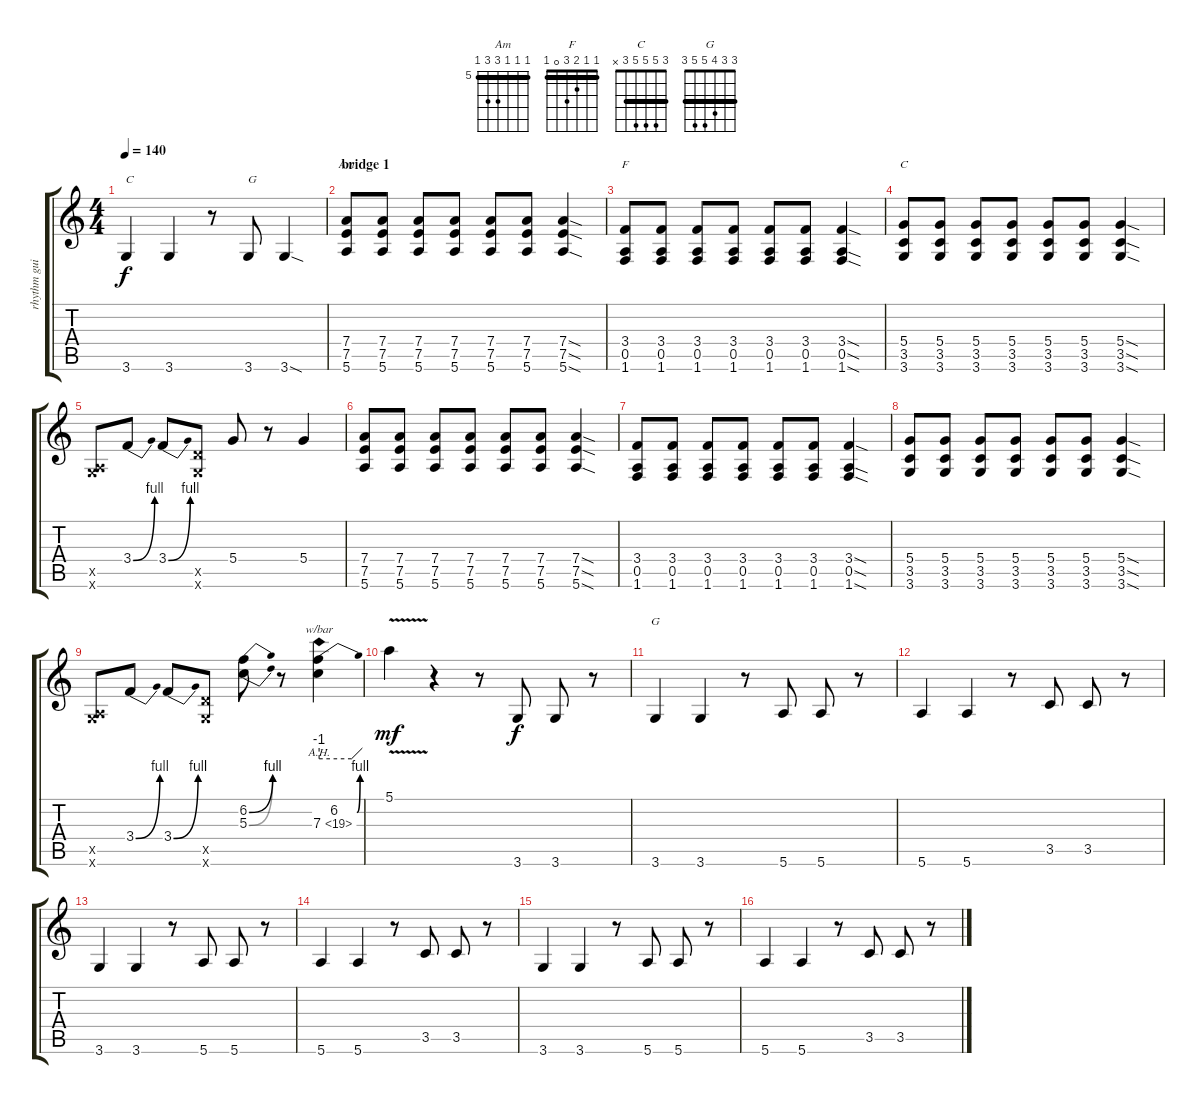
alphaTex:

\track ("rhythm guitar" "rhythm gui") {instrument distortionguitar}
\staff {score tabs}
\tuning (E4 B3 G3 D3 A2 E2) {hide}
\chord ("Am" 5 5 5 7 7 5) {firstfret 5 barre 5}
\chord ("F" 1 1 2 3 0 1) {barre 1}
\chord ("C" 3 5 5 5 3 x) {barre 3}
\chord ("G" 3 3 4 5 5 3) {barre 3}
\ts (4 4)
\tempo 140
\clef g2
\ks c
3.6.4{txt "C" dy f} 3.6.4 r.8 3.6.8{txt "G"} 3.6{sod}.4 |
\section ("" "bridge 1")
(7.4 7.5 5.6).8{ch "Am"} (7.4 7.5 5.6).8 (7.4 7.5 5.6).8 (7.4 7.5 5.6).8 (7.4 7.5 5.6).8 (7.4 7.5 5.6).8 (7.4{sod} 7.5{sod} 5.6{sod}).4 |
(3.4 0.5 1.6).8{ch "F"} (3.4 0.5 1.6).8 (3.4 0.5 1.6).8 (3.4 0.5 1.6).8 (3.4 0.5 1.6).8 (3.4 0.5 1.6).8 (3.4{sod} 0.5{sod} 1.6{sod}).4 |
(5.4 3.5 3.6).8{ch "C"} (5.4 3.5 3.6).8 (5.4 3.5 3.6).8 (5.4 3.5 3.6).8 (5.4 3.5 3.6).8 (5.4 3.5 3.6).8 (5.4{sod} 3.5{sod} 3.6{sod}).4 |
(0.5{x} 3.6{x}).8 3.4{be (bend 0 0 60 4)}.8 3.4{be (bend 0 0 60 4)}.8 (5.5{x} 3.6{x}).8 5.4.8 r.8 5.4.4 |
(7.4 7.5 5.6).8 (7.4 7.5 5.6).8 (7.4 7.5 5.6).8 (7.4 7.5 5.6).8 (7.4 7.5 5.6).8 (7.4 7.5 5.6).8 (7.4{sod} 7.5{sod} 5.6{sod}).4 |
(3.4 0.5 1.6).8 (3.4 0.5 1.6).8 (3.4 0.5 1.6).8 (3.4 0.5 1.6).8 (3.4 0.5 1.6).8 (3.4 0.5 1.6).8 (3.4{sod} 0.5{sod} 1.6{sod}).4 |
(5.4 3.5 3.6).8 (5.4 3.5 3.6).8 (5.4 3.5 3.6).8 (5.4 3.5 3.6).8 (5.4 3.5 3.6).8 (5.4 3.5 3.6).8 (5.4{sod} 3.5{sod} 3.6{sod}).4 |
(0.5{x} 3.6{x}).8 3.4{be (bend 0 0 60 4)}.8 3.4{be (bend 0 0 60 4)}.8 (5.5{x} 3.6{x}).8 (6.2{be (bend 0 0 60 4)} 5.3{be (bend 0 0 60 4)}).8 r.8 (6.2{be (bend 0 0 60 4)} 7.3{ah 12}).4{tbe (custom default 0 -4 45 -4 60 0)} |
5.1{v}.4{dy mf} r.4 r.8 3.6.8{dy f} 3.6.8 r.8 |
3.6.4{ch "G"} 3.6.4 r.8 5.6.8 5.6.8 r.8 |
5.6.4 5.6.4 r.8 3.5.8 3.5.8 r.8 |
3.6.4 3.6.4 r.8 5.6.8 5.6.8 r.8 |
5.6.4 5.6.4 r.8 3.5.8 3.5.8 r.8 |
3.6.4 3.6.4 r.8 5.6.8 5.6.8 r.8 |
5.6.4 5.6.4 r.8 3.5.8 3.5.8 r.8
